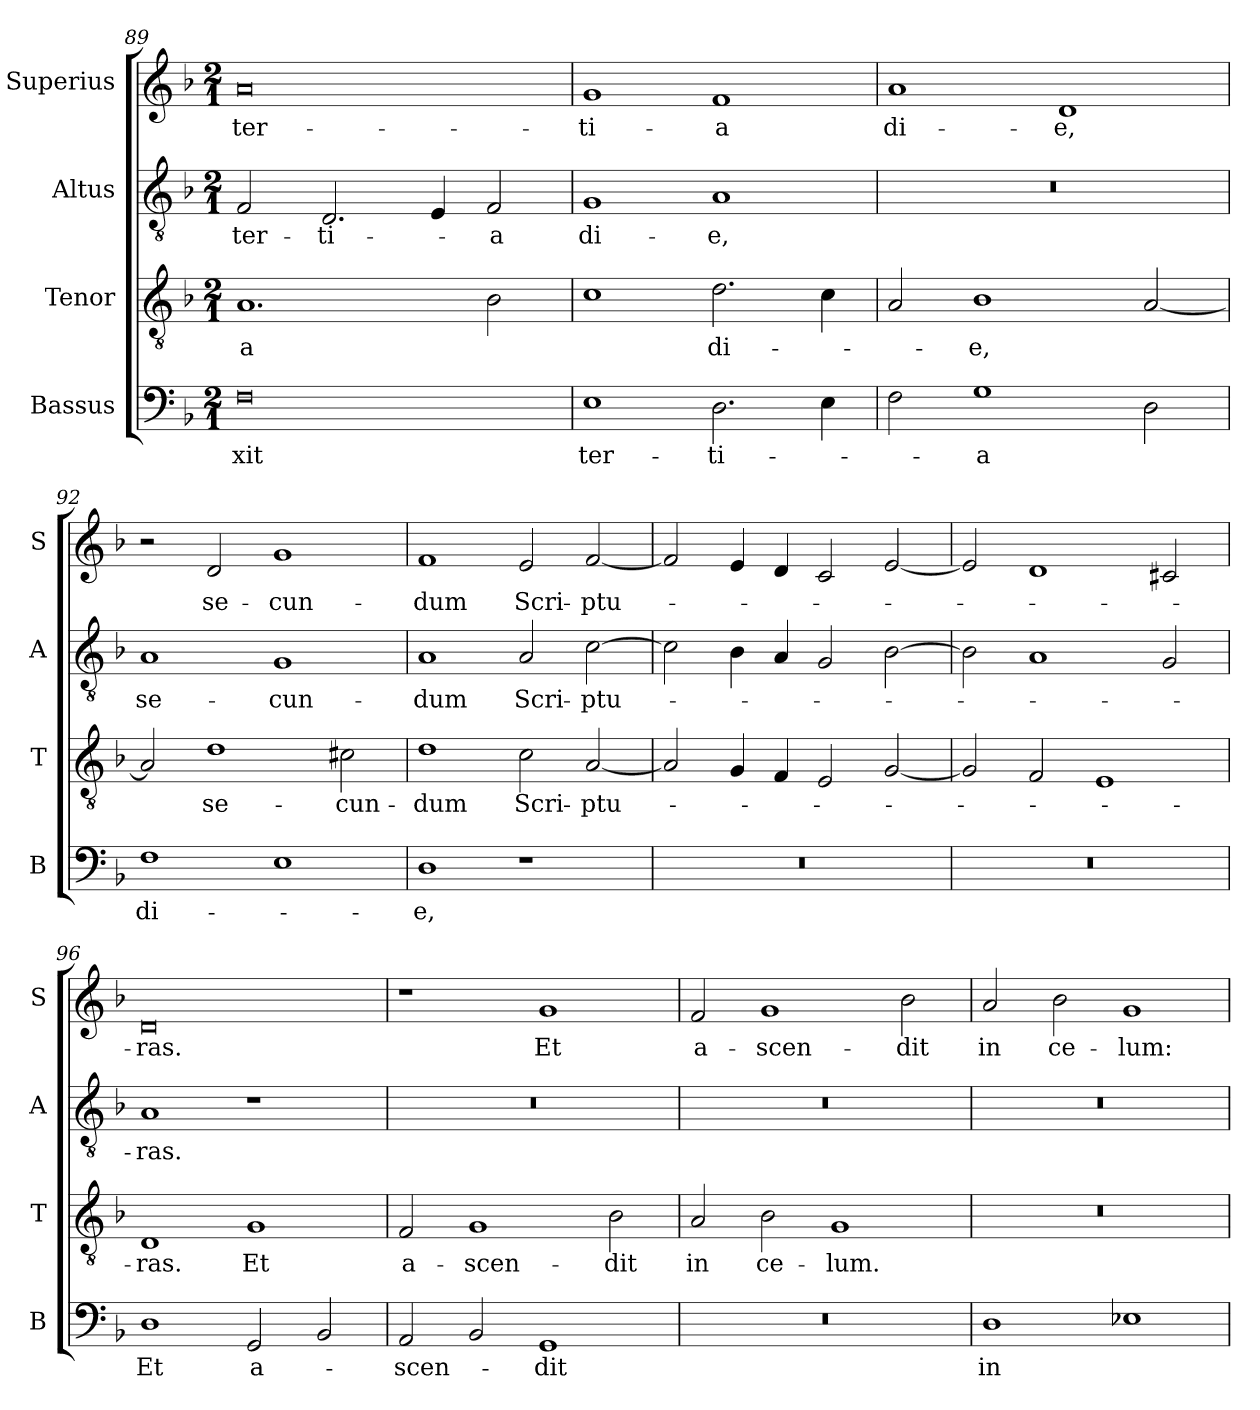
**kern	**text	**kern	**text	**kern	**text	**kern	**text
*part4	*part4	*part3	*part3	*part2	*part2	*part1	*part1
*staff4	*staff4	*staff3	*staff3	*staff2	*staff2	*staff1	*staff1
*I"Bassus	*	*I"Tenor	*	*I"Altus	*	*I"Superius	*
*I'B	*	*I'T	*	*I'A	*	*I'S	*
*clefF4	*	*clefGv2	*	*clefGv2	*	*clefG2	*
*k[b-]	*	*k[b-]	*	*k[b-]	*	*k[b-]	*
*M2/1	*	*M2/1	*	*M2/1	*	*M2/1	*
=89	=89	=89	=89	=89	=89	=89	=89
0F	-xit	1.A	-a	2F	ter-	0a	ter-
.	.	.	.	2.D	-ti-	.	.
.	.	.	.	4E	.	.	.
.	.	2B-	.	2F	-a	.	.
=90	=90	=90	=90	=90	=90	=90	=90
1E	ter-	1c	.	1G	di-	1g	-ti-
2.D	-ti-	2.d	di-	1A	-e,	1f	-a
4E	.	4c	.	.	.	.	.
=91	=91	=91	=91	=91	=91	=91	=91
2F	.	2A	.	0r	.	1a	di-
1G	-a	1B-	-e,	.	.	.	.
.	.	.	.	.	.	1d	-e,
2D	.	[2A	.	.	.	.	.
=92	=92	=92	=92	=92	=92	=92	=92
1F	di-	2A]	.	1A	se-	2r	.
.	.	1d	se-	.	.	2d	se-
1E	.	.	.	1G	-cun-	1g	-cun-
.	.	2c#X	-cun-	.	.	.	.
=93	=93	=93	=93	=93	=93	=93	=93
1D	-e,	1d	-dum	1A	-dum	1f	-dum
1r	.	2c	Scri-	2A	Scri-	2e	Scri-
.	.	[2A	-ptu-	[2c	-ptu-	[2f	-ptu-
=94	=94	=94	=94	=94	=94	=94	=94
0r	.	2A]	.	2c]	.	2f]	.
.	.	4G	.	4B-	.	4e	.
.	.	4F	.	4A	.	4d	.
.	.	2E	.	2G	.	2c	.
.	.	[2G	.	[2B-	.	[2e	.
=95	=95	=95	=95	=95	=95	=95	=95
0r	.	2G]	.	2B-]	.	2e]	.
.	.	2F	.	1A	.	1d	.
.	.	1E	.	.	.	.	.
.	.	.	.	2G	.	2c#X	.
=96	=96	=96	=96	=96	=96	=96	=96
1D	Et	1D	-ras.	1A	-ras.	0d	-ras.
2GG	a-	1G	Et	1r	.	.	.
2BB-	.	.	.	.	.	.	.
=97	=97	=97	=97	=97	=97	=97	=97
2AA	-scen-	2F	a-	0r	.	1r	.
2BB-	.	1G	-scen-	.	.	.	.
1GG	-dit	.	.	.	.	1g	Et
.	.	2B-	-dit	.	.	.	.
=98	=98	=98	=98	=98	=98	=98	=98
0r	.	2A	in	0r	.	2f	a-
.	.	2B-	ce-	.	.	1g	-scen-
.	.	1G	-lum.	.	.	.	.
.	.	.	.	.	.	2b-	-dit
=99	=99	=99	=99	=99	=99	=99	=99
1D	in	0r	.	0r	.	2a	in
.	.	.	.	.	.	2b-	ce-
1E-i	.	.	.	.	.	1g	-lum:
=	=	=	=	=	=	=	=
*-	*-	*-	*-	*-	*-	*-	*-
